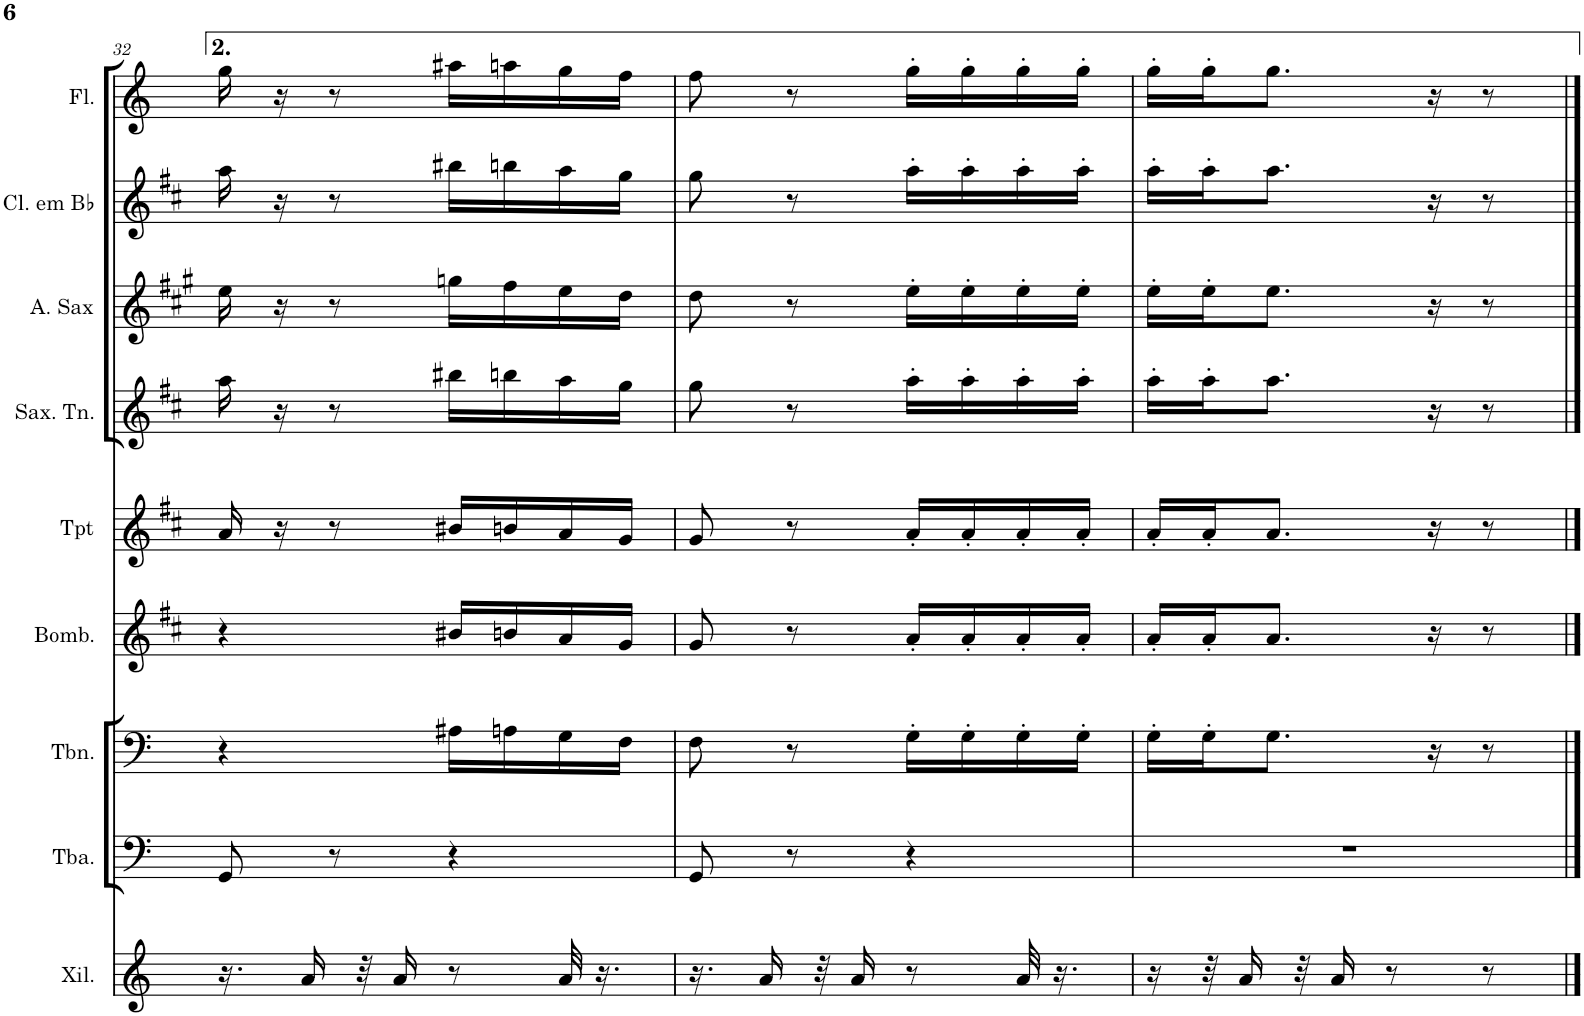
**kern	**kern	**kern	**kern	**kern	**kern	**kern	**kern	**kern
*part9	*part8	*part7	*part6	*part5	*part4	*part3	*part2	*part1
*staff9	*staff8	*staff7	*staff6	*staff5	*staff4	*staff3	*staff2	*staff1
*I"Xilofone	*I"Tuba	*I"Trombone	*I"Bombardino	*I"Trompete	*I"Sax Tenor	*I"Sax Alto	*I"Clarineta	*I"Flauta
*I'Xil.	*I'Tba.	*I'Tbn.	*I'Bomb.	*I'Tpt	*I'Sax. Tn.	*	*	*I'Fl.
!!LO:PB:g=z
*clefG2	*clefF4	*clefF4	*clefG2	*clefG2	*clefG2	*clefG2	*clefG2	*clefG2
*Trd-7c-12	*	*	*Trd8c14	*Trd1c2	*Trd8c14	*Trd5c9	*Trd1c2	*
*k[]	*k[]	*k[]	*k[f#c#]	*k[f#c#]	*k[f#c#]	*k[f#c#g#]	*k[f#c#]	*k[]
*M2/4	*M2/4	*M2/4	*M2/4	*M2/4	*M2/4	*M2/4	*M2/4	*M2/4
=32	=32	=32	=32	=32	=32	=32	=32	=32
16.r	8GG/	4r	4r	16a/	16aa\	16ee\	16aa\	16gg\
.	.	.	.	16r	16r	16r	16r	16r
16a/	.	.	.	.	.	.	.	.
.	8r	.	.	8r	8r	8r	8r	8r
32r	.	.	.	.	.	.	.	.
16a/	.	.	.	.	.	.	.	.
8r	4r	16A#X\LL	16b#X/LL	16b#X/LL	16bb#X\LL	16ggn\LL	16bb#X\LL	16aa#X\LL
.	.	16An\	16bn/	16bn/	16bbn\	16ff#\	16bbn\	16aan\
32a/	.	16G\	16a/	16a/	16aa\	16ee\	16aa\	16gg\
16.r	.	.	.	.	.	.	.	.
.	.	16F\JJ	16g/JJ	16g/JJ	16gg\JJ	16dd\JJ	16gg\JJ	16ff\JJ
=33	=33	=33	=33	=33	=33	=33	=33	=33
16.r	8GG/	8F\	8g/	8g/	8gg\	8dd\	8gg\	8ff\
16a/	.	.	.	.	.	.	.	.
.	8r	8r	8r	8r	8r	8r	8r	8r
32r	.	.	.	.	.	.	.	.
16a/	.	.	.	.	.	.	.	.
8r	4r	16G'\LL	16a'/LL	16a'/LL	16aa'\LL	16ee'\LL	16aa'\LL	16gg'\LL
.	.	16G'\	16a'/	16a'/	16aa'\	16ee'\	16aa'\	16gg'\
32a/	.	16G'\	16a'/	16a'/	16aa'\	16ee'\	16aa'\	16gg'\
16.r	.	.	.	.	.	.	.	.
.	.	16G'\JJ	16a'/JJ	16a'/JJ	16aa'\JJ	16ee'\JJ	16aa'\JJ	16gg'\JJ
=34	=34	=34	=34	=34	=34	=34	=34	=34
16r	2r	16G'\LL	16a'/LL	16a'/LL	16aa'\LL	16ee'\LL	16aa'\LL	16gg'\LL
32r	.	16G'\J	16a'/J	16a'/J	16aa'\J	16ee'\J	16aa'\J	16gg'\J
16a/	.	.	.	.	.	.	.	.
.	.	8.G\J	8.a/J	8.a/J	8.aa\J	8.ee\J	8.aa\J	8.gg\J
32r	.	.	.	.	.	.	.	.
16a/	.	.	.	.	.	.	.	.
8r	.	.	.	.	.	.	.	.
.	.	16r	16r	16r	16r	16r	16r	16r
8r	.	8r	8r	8r	8r	8r	8r	8r
==	==	==	==	==	==	==	==	==
*-	*-	*-	*-	*-	*-	*-	*-	*-
